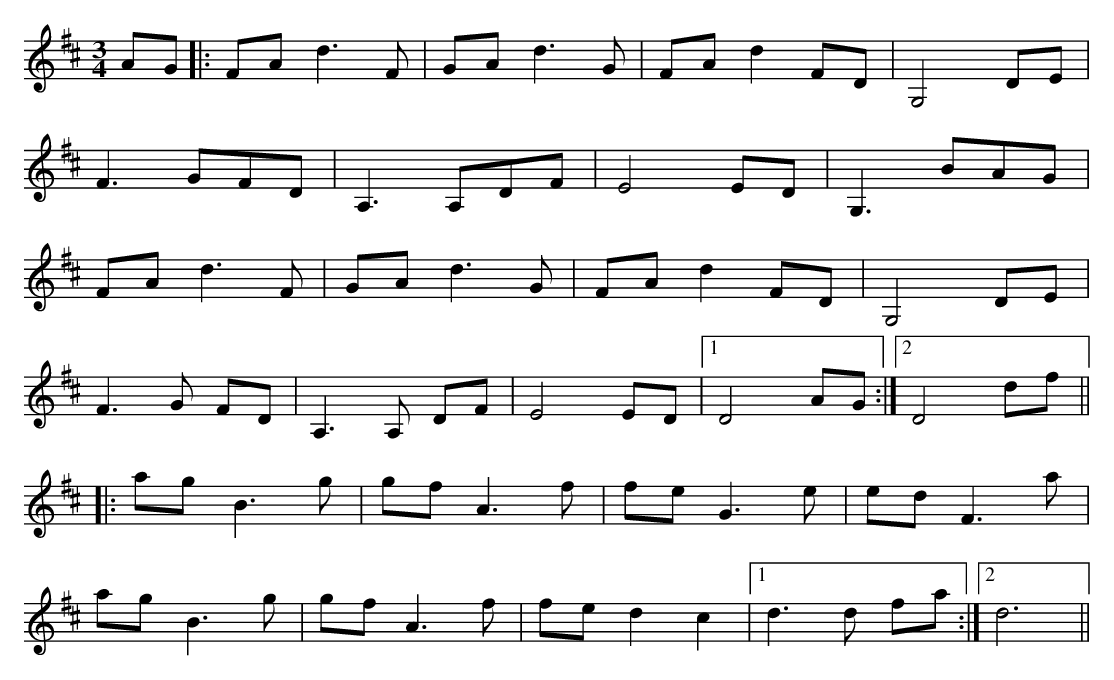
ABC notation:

X:1
M:3/4
K:D
AG|:FA d3F|GA d3G|FA d2 FD|G,4 DE|
 F3 GFD|A,3 A,DF|E4 ED|G,3 BAG|
FA d3F|GA d3G|FA d2 FD|G,4 DE|
 F3 G FD|A,3 A, DF|E4 ED|1 D4 AG:|2 D4 df ||
|:ag B3 g|gf A3 f|fe G3 e| ed F3 a|
ag B3 g|gf A3 f|fe d2 c2|1 d3 d fa:|2 d6||
